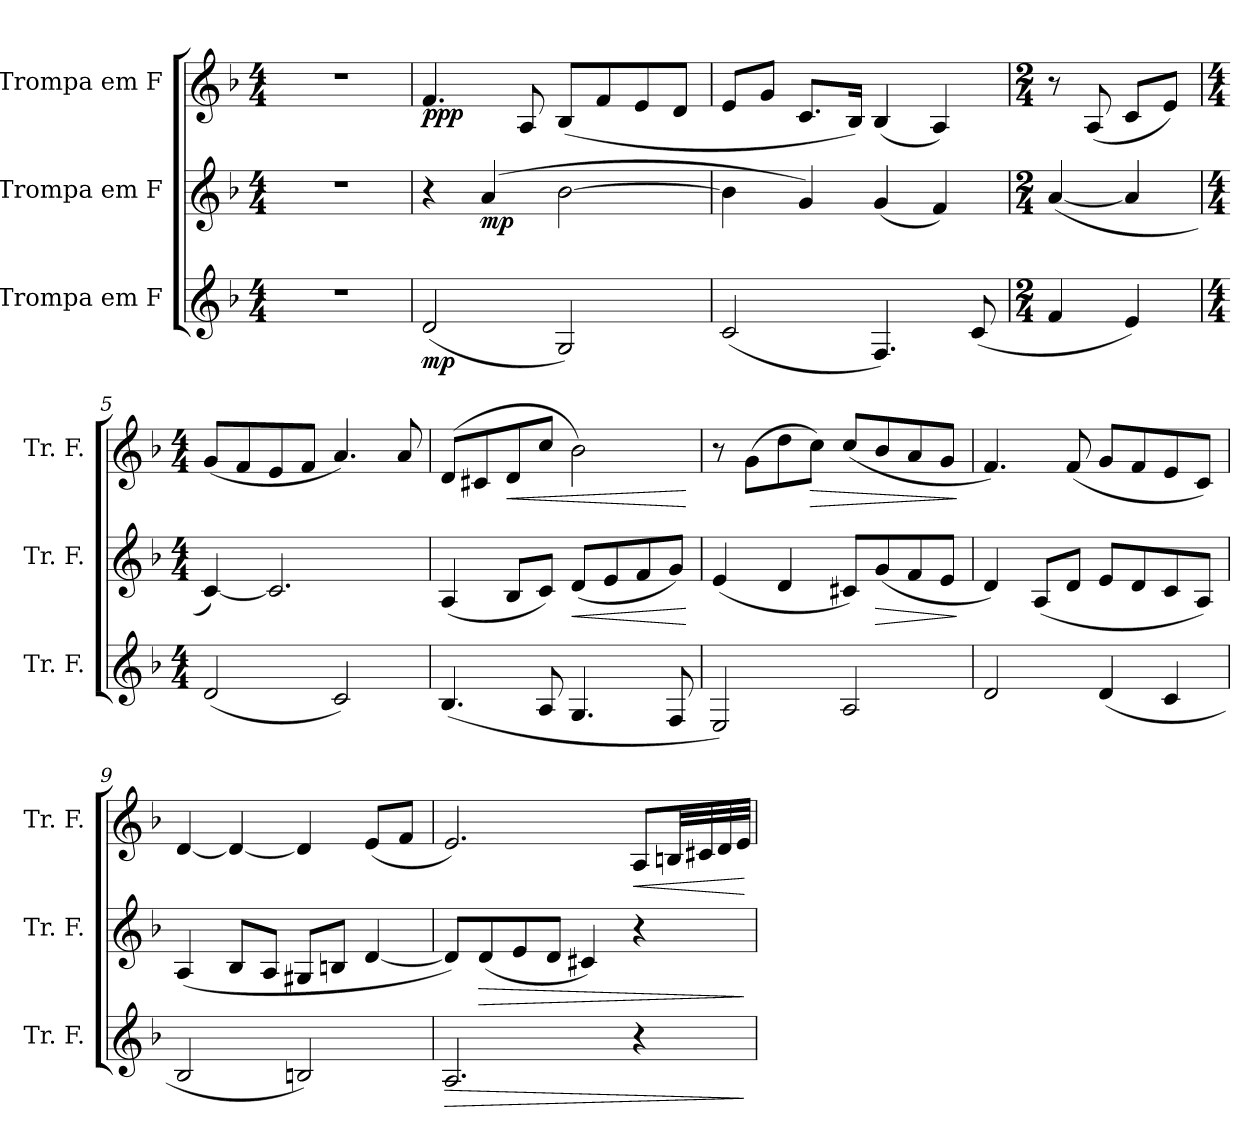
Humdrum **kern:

**kern	**dynam	**kern	**dynam	**kern	**dynam
*part3	*part3	*part2	*part2	*part1	*part1
*staff3	*staff3	*staff2	*staff2	*staff1	*staff1
*I"Trompa em F	*	*I"Trompa em F	*	*I"Trompa em F	*
*I'Tr. F.	*	*I'Tr. F.	*	*I'Tr. F.	*
*clefG2	*	*clefG2	*	*clefG2	*
*ITrd4c7	*	*ITrd4c7	*	*ITrd4c7	*
*k[b-e-]	*	*k[b-e-]	*	*k[b-e-]	*
*M4/4	*	*M4/4	*	*M4/4	*
*MM60	*	*MM60	*	*MM60	*
=1	=1	=1	=1	=1	=1
1r	.	1r	.	1r	.
=2	=2	=2	=2	=2	=2
!	!LO:DY:b	!	!	!	!LO:DY:b
(<2G/	mp	4r	.	4.B-/	ppp
!	!	!	!LO:DY:b	!	!
.	.	(>4d/	mp	.	.
.	.	.	.	8D/	.
2C/)	.	[2e-\	.	(<8E-/L	.
.	.	.	.	8B-/	.
.	.	.	.	8A/	.
.	.	.	.	8G/J	.
=3	=3	=3	=3	=3	=3
(<2F/	.	4e-\]	.	8A/L	.
.	.	.	.	8c/J	.
.	.	4c/)	.	8.F/L	.
.	.	.	.	16E-/Jk)	.
4.BB-/)	.	(<4c/	.	(<4E-/	.
.	.	4B-/)	.	4D/)	.
(<8F/	.	.	.	.	.
=4	=4	=4	=4	=4	=4
*M2/4	*	*M2/4	*	*M2/4	*
4B-/	.	(<[4d/	.	8r	.
.	.	.	.	(<8D/	.
4A/)	.	4d/]	.	8F/L	.
.	.	.	.	8A/J)	.
=5	=5	=5	=5	=5	=5
*M4/4	*	*M4/4	*	*M4/4	*
(<2G/	.	[4F/)	.	(<8c/L	.
.	.	.	.	8B-/	.
.	.	2.F/]	.	8A/	.
.	.	.	.	8B-/J	.
2F/)	.	.	.	4.d/)	.
.	.	.	.	8d/	.
!!LO:LB:g=z
=6	=6	=6	=6	=6	=6
(<4.E-/	.	(<4D/	.	(>8G/L	.
.	.	.	.	8F#X/	.
!	!	!	!	!	!LO:HP:b
.	.	8E-/L	.	8G/	<
8D/	.	8F/J)	.	8f/J	.
!	!	!	!LO:HP:b	!	!
4.C/	.	(<8G/L	<	2e-\)	.
.	.	8A/	.	.	.
.	.	8B-/	.	.	.
8BB-/	.	8c/J)	.	.	.
.	.	.	[	.	[
=7	=7	=7	=7	=7	=7
2AA/)	.	(<4A/	.	8r	.
.	.	.	.	(>8c\L	.
.	.	4G/	.	8g\	.
!	!	!	!	!	!LO:HP:b
.	.	.	.	8f\J)	>
2D/	.	8F#X/L)	.	(<8f/L	.
!	!	!	!LO:HP:b	!	!
.	.	(<8c/	>	8e-/	.
.	.	8B-/	.	8d/	.
.	.	8A/J	.	8c/J	.
.	.	.	]	.	]
=8	=8	=8	=8	=8	=8
2G/	.	4G/)	.	4.B-/)	.
.	.	(<8D/L	.	.	.
.	.	8G/J	.	(<8B-/	.
(<4G/	.	8A/L	.	8c/L	.
.	.	8G/	.	8B-/	.
4F/	.	8F/	.	8A/	.
.	.	8D/J)	.	8F/J)	.
=9	=9	=9	=9	=9	=9
2E-/	.	(<4D/	.	[4G/	.
.	.	8E-/L	.	4G/_	.
.	.	8D/J	.	.	.
2En/)	.	8C#X/L	.	4G/]	.
.	.	8En/J	.	.	.
.	.	[4G/	.	(<8A/L	.
.	.	.	.	8B-/J	.
!!LO:LB:g=z
=10	=10	=10	=10	=10	=10
!	!LO:HP:b	!	!	!	!
2.D/	>	8G/L])	.	2.A/)	.
!	!	!	!LO:HP:b	!	!
.	.	(<8G/	>	.	.
.	.	8A/	.	.	.
.	.	8G/J	.	.	.
.	.	4F#X/)	.	.	.
!	!	!	!	!	!LO:HP:b
4r	.	4r	.	8D/L	<
.	.	.	.	32En/LL	.
.	.	.	.	32F#X/	.
.	.	.	.	32G/	.
.	.	.	.	32A/JJJ	.
.	]	.	]	.	[
=	=	=	=	=	=
*-	*-	*-	*-	*-	*-
